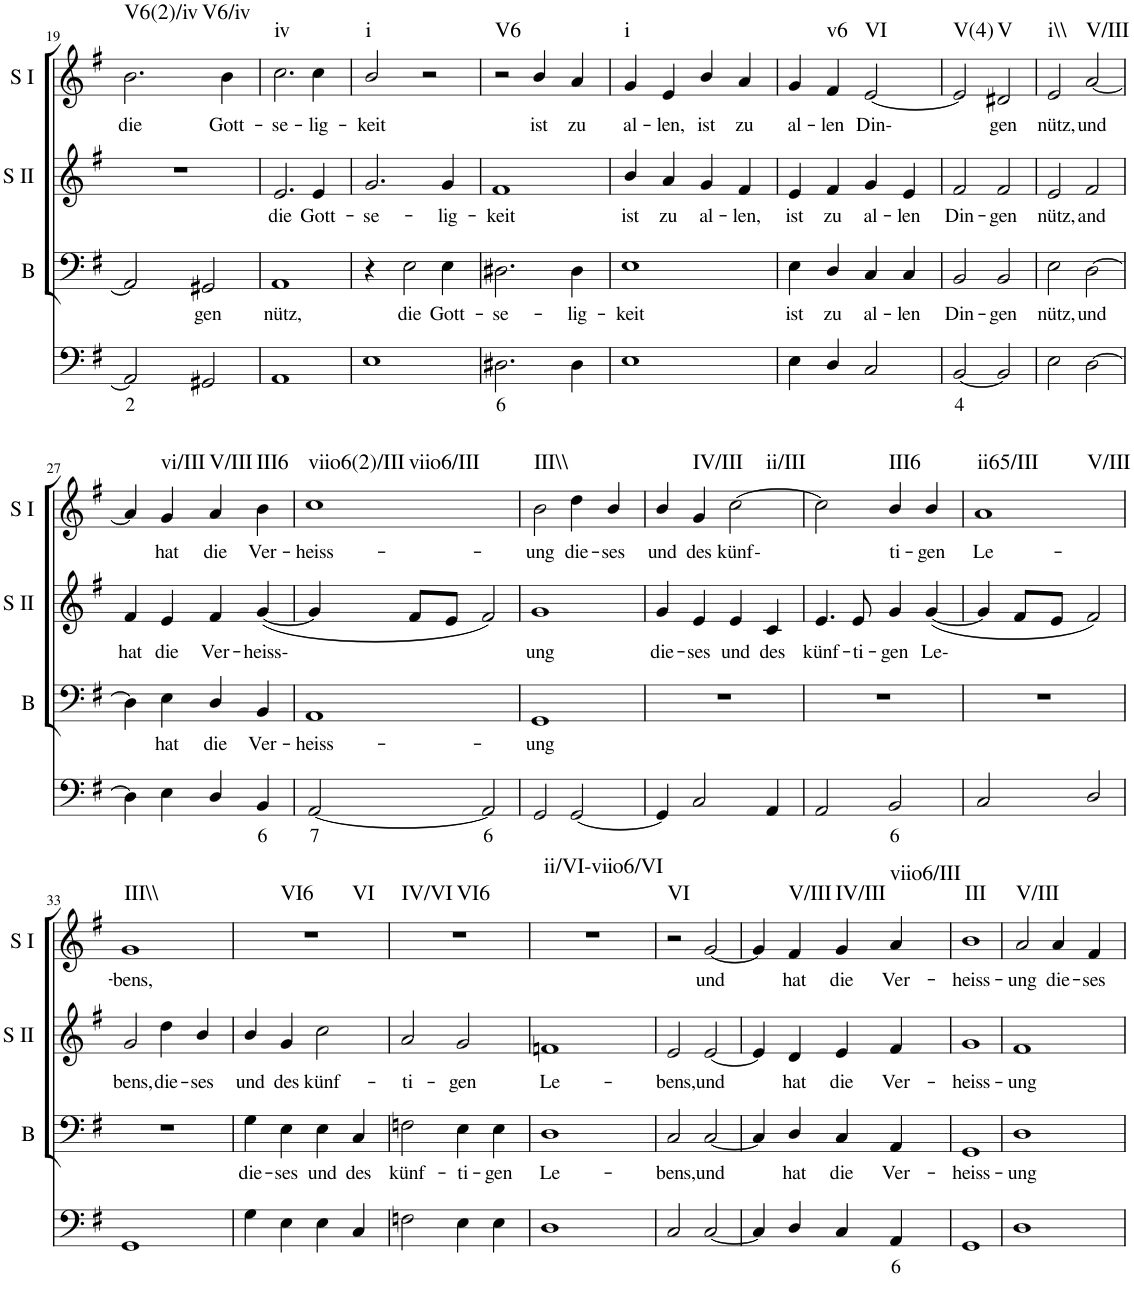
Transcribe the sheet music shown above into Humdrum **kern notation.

**kern	**text	**kern	**text	**kern	**text	**kern	**text	**harte
*part4	*part4	*part3	*part3	*part2	*part2	*part1	*part1	*part1
*staff4	*staff4	*staff3	*staff3	*staff2	*staff2	*staff1	*staff1	*
*I"Continuo	*	*I"Bass	*	*I"Soprano II	*	*I"Soprano I	*	*
*	*	*I'B	*	*I'S II	*	*I'S I	*	*
!!LO:PB:g=z
*clefF4	*	*clefF4	*	*clefG2	*	*clefG2	*	*
*k[f#]	*	*k[f#]	*	*k[f#]	*	*k[f#]	*	*
*M4/4	*	*M4/4	*	*M4/4	*	*M4/4	*	*
=19	=19	=19	=19	=19	=19	=19	=19	=19
!	!LO:LY:b	!	!	!	!	!	!LO:LY:b	!LO:H:n=1:kt=V6(2)/iv
!	!	!	!	!	!	!	!	!LO:H:n=2:kt=V6/iv
2AA/]	2	2AA/]	.	1r	.	2.b\	die	N N
!	!	!	!LO:LY:b	!	!	!	!	!
2GG#X/	.	2GG#X/	gen	.	.	.	.	.
!	!	!	!	!	!	!	!LO:LY:b	!
.	.	.	.	.	.	4b\	Gott-	.
=20	=20	=20	=20	=20	=20	=20	=20	=20
!	!	!	!LO:LY:b	!	!LO:LY:b	!	!LO:LY:b	!LO:H:kt=iv
1AA	.	1AA	nütz,	2.e/	die	2.cc\	se-	N
!	!	!	!	!	!LO:LY:b	!	!LO:LY:b	!
.	.	.	.	4e/	Gott-	4cc\	lig-	.
=21	=21	=21	=21	=21	=21	=21	=21	=21
!	!	!	!	!	!LO:LY:b	!	!LO:LY:b	!LO:H:kt=i
1E	.	4r	.	2.g/	se-	2b/	keit	N
!	!	!	!LO:LY:b	!	!	!	!	!
.	.	2E\	die	.	.	.	.	.
.	.	.	.	.	.	2r	.	.
!	!	!	!LO:LY:b	!	!LO:LY:b	!	!	!
.	.	4E\	Gott-	4g/	lig-	.	.	.
=22	=22	=22	=22	=22	=22	=22	=22	=22
!	!LO:LY:b	!	!LO:LY:b	!	!LO:LY:b	!	!	!LO:H:kt=V6
2.D#X\	6	2.D#X\	se-	1f#	keit	2r	.	N
!	!	!	!	!	!	!	!LO:LY:b	!
.	.	.	.	.	.	4b/	ist	.
!	!	!	!LO:LY:b	!	!	!	!LO:LY:b	!
4D#\	.	4D#\	lig-	.	.	4a/	zu	.
=23	=23	=23	=23	=23	=23	=23	=23	=23
!	!	!	!LO:LY:b	!	!LO:LY:b	!	!LO:LY:b	!LO:H:kt=i
1E	.	1E	keit	4b/	ist	4g/	al-	N
!	!	!	!	!	!LO:LY:b	!	!LO:LY:b	!
.	.	.	.	4a/	zu	4e/	len,	.
!	!	!	!	!	!LO:LY:b	!	!LO:LY:b	!
.	.	.	.	4g/	al-	4b/	ist	.
!	!	!	!	!	!LO:LY:b	!	!LO:LY:b	!
.	.	.	.	4f#/	len,	4a/	zu	.
=24	=24	=24	=24	=24	=24	=24	=24	=24
!	!	!	!LO:LY:b	!	!LO:LY:b	!	!LO:LY:b	!
4E\	.	4E\	ist	4e/	ist	4g/	al-	.
!	!	!	!LO:LY:b	!	!LO:LY:b	!	!LO:LY:b	!LO:H:kt=v6
4D/	.	4D/	zu	4f#/	zu	4f#/	len	N
!	!	!	!LO:LY:b	!	!LO:LY:b	!	!LO:LY:b	!LO:H:kt=VI
2C/	.	4C/	al-	4g/	al-	[2e/	Din-	N
!	!	!	!LO:LY:b	!	!LO:LY:b	!	!	!
.	.	4C/	len	4e/	len	.	.	.
=25	=25	=25	=25	=25	=25	=25	=25	=25
!	!LO:LY:b	!	!LO:LY:b	!	!LO:LY:b	!	!	!LO:H:kt=V(4)
[2BB/	4	2BB/	Din-	2f#/	Din-	2e/]	.	N
!	!	!	!LO:LY:b	!	!LO:LY:b	!	!LO:LY:b	!LO:H:kt=V
2BB/]	.	2BB/	gen	2f#/	gen	2d#X/	gen	N
=26	=26	=26	=26	=26	=26	=26	=26	=26
!	!	!	!LO:LY:b	!	!LO:LY:b	!	!LO:LY:b	!LO:H:kt=i\\
2E\	.	2E\	nütz,	2e/	nütz,	2e/	nütz,	N
!	!	!	!LO:LY:b	!	!LO:LY:b	!	!LO:LY:b	!LO:H:kt=V/III
[2D\	.	[2D\	und	2f#/	and	[2a/	und	N
!!LO:LB:g=z
=27	=27	=27	=27	=27	=27	=27	=27	=27
!	!	!	!	!	!LO:LY:b	!	!	!
4D\]	.	4D\]	.	4f#/	hat	4a/]	.	.
!	!	!	!LO:LY:b	!	!LO:LY:b	!	!LO:LY:b	!LO:H:kt=vi/III
4E\	.	4E\	hat	4e/	die	4g/	hat	N
!	!	!	!LO:LY:b	!	!LO:LY:b	!	!LO:LY:b	!LO:H:kt=V/III
4D/	.	4D/	die	4f#/	Ver-	4a/	die	N
!	!LO:LY:b	!	!LO:LY:b	!	!LO:LY:b	!	!LO:LY:b	!LO:H:kt=III6
4BB/	6	4BB/	Ver-	([4g/	heiss-	4b\	Ver-	N
=28	=28	=28	=28	=28	=28	=28	=28	=28
!	!LO:LY:b	!	!LO:LY:b	!	!	!	!LO:LY:b	!LO:H:n=1:kt=viio6(2)/III
!	!	!	!	!	!	!	!	!LO:H:n=2:kt=viio6/III
[2AA/	7	1AA	heiss-	4g/]	.	1cc	heiss-	N N
.	.	.	.	8f#/L	.	.	.	.
.	.	.	.	8e/J	.	.	.	.
!	!LO:LY:b	!	!	!	!	!	!	!
2AA/]	6	.	.	2f#/)	.	.	.	.
=29	=29	=29	=29	=29	=29	=29	=29	=29
!	!	!	!LO:LY:b	!	!LO:LY:b	!	!LO:LY:b	!LO:H:kt=III\\
2GG/	.	1GG	ung	1g	ung	2b\	ung	N
!	!	!	!	!	!	!	!LO:LY:b	!
[2GG/	.	.	.	.	.	4dd\	die-	.
!	!	!	!	!	!	!	!LO:LY:b	!
.	.	.	.	.	.	4b/	ses	.
=30	=30	=30	=30	=30	=30	=30	=30	=30
!	!	!	!	!	!LO:LY:b	!	!LO:LY:b	!
4GG/]	.	1r	.	4g/	die-	4b/	und	.
!	!	!	!	!	!LO:LY:b	!	!LO:LY:b	!LO:H:kt=IV/III
2C/	.	.	.	4e/	ses	4g/	des	N
!	!	!	!	!	!LO:LY:b	!	!LO:LY:b	!LO:H:kt=ii/III
.	.	.	.	4e/	und	[2cc\	künf-	N
!	!	!	!	!	!LO:LY:b	!	!	!
4AA/	.	.	.	4c/	des	.	.	.
=31	=31	=31	=31	=31	=31	=31	=31	=31
!	!	!	!	!	!LO:LY:b	!	!	!
2AA/	.	1r	.	4.e/	künf-	2cc\]	.	.
!	!	!	!	!	!LO:LY:b	!	!	!
.	.	.	.	8e/	ti-	.	.	.
!	!LO:LY:b	!	!	!	!LO:LY:b	!	!LO:LY:b	!LO:H:kt=III6
2BB/	6	.	.	4g/	gen	4b/	ti-	N
!	!	!	!	!	!LO:LY:b	!	!LO:LY:b	!
.	.	.	.	([4g/	Le-	4b/	gen	.
=32	=32	=32	=32	=32	=32	=32	=32	=32
!	!	!	!	!	!	!	!LO:LY:b	!LO:H:n=1:kt=ii65/III
!	!	!	!	!	!	!	!	!LO:H:n=2:kt=V/III
2C/	.	1r	.	4g/]	.	1a	Le-	N N
.	.	.	.	8f#/L	.	.	.	.
.	.	.	.	8e/J	.	.	.	.
2D/	.	.	.	2f#/)	.	.	.	.
!!LO:LB:g=z
=33	=33	=33	=33	=33	=33	=33	=33	=33
!	!	!	!	!	!LO:LY:b	!	!LO:LY:b	!LO:H:kt=III\\
1GG	.	1r	.	2g/	bens,	1g	bens,	N
!	!	!	!	!	!LO:LY:b	!	!	!
.	.	.	.	4dd\	die-	.	.	.
!	!	!	!	!	!LO:LY:b	!	!	!
.	.	.	.	4b/	ses	.	.	.
=34	=34	=34	=34	=34	=34	=34	=34	=34
!	!	!	!LO:LY:b	!	!LO:LY:b	!	!	!LO:H:n=1:kt=VI6
!	!	!	!	!	!	!	!	!LO:H:n=2:kt=VI
4G\	.	4G\	die-	4b/	und	1r	.	N N
!	!	!	!LO:LY:b	!	!LO:LY:b	!	!	!
4E\	.	4E\	ses	4g/	des	.	.	.
!	!	!	!LO:LY:b	!	!LO:LY:b	!	!	!
4E\	.	4E\	und	2cc\	künf-	.	.	.
!	!	!	!LO:LY:b	!	!	!	!	!
4C/	.	4C/	des	.	.	.	.	.
=35	=35	=35	=35	=35	=35	=35	=35	=35
!	!	!	!LO:LY:b	!	!LO:LY:b	!	!	!LO:H:n=1:kt=IV/VI
!	!	!	!	!	!	!	!	!LO:H:n=2:kt=VI6
2Fn\	.	2Fn\	künf-	2a/	ti-	1r	.	N N
!	!	!	!LO:LY:b	!	!LO:LY:b	!	!	!
4E\	.	4E\	ti-	2g/	gen	.	.	.
!	!	!	!LO:LY:b	!	!	!	!	!
4E\	.	4E\	gen	.	.	.	.	.
=36	=36	=36	=36	=36	=36	=36	=36	=36
!	!	!	!LO:LY:b	!	!LO:LY:b	!	!	!LO:H:kt=ii/VI-viio6/VI
1D	.	1D	Le-	1fn	Le-	1r	.	N
=37	=37	=37	=37	=37	=37	=37	=37	=37
!	!	!	!LO:LY:b	!	!LO:LY:b	!	!	!LO:H:kt=VI
2C/	.	2C/	bens,	2e/	bens,	2r	.	N
!	!	!	!LO:LY:b	!	!LO:LY:b	!	!LO:LY:b	!
[2C/	.	[2C/	und	[2e/	und	[2g/	und	.
=38	=38	=38	=38	=38	=38	=38	=38	=38
4C/]	.	4C/]	.	4e/]	.	4g/]	.	.
!	!	!	!LO:LY:b	!	!LO:LY:b	!	!LO:LY:b	!LO:H:kt=V/III
4D/	.	4D/	hat	4d/	hat	4f#/	hat	N
!	!	!	!LO:LY:b	!	!LO:LY:b	!	!LO:LY:b	!LO:H:kt=IV/III
4C/	.	4C/	die	4e/	die	4g/	die	N
!	!LO:LY:b	!	!LO:LY:b	!	!LO:LY:b	!	!LO:LY:b	!LO:H:kt=viio6/III
4AA/	6	4AA/	Ver-	4f#/	Ver-	4a/	Ver-	N
=39	=39	=39	=39	=39	=39	=39	=39	=39
!	!	!	!LO:LY:b	!	!LO:LY:b	!	!LO:LY:b	!LO:H:kt=III
1GG	.	1GG	heiss-	1g	heiss-	1b	heiss-	N
=40	=40	=40	=40	=40	=40	=40	=40	=40
!	!	!	!LO:LY:b	!	!LO:LY:b	!	!LO:LY:b	!LO:H:kt=V/III
1D	.	1D	ung	1f#	ung	2a/	ung	N
!	!	!	!	!	!	!	!LO:LY:b	!
.	.	.	.	.	.	4a/	die-	.
!	!	!	!	!	!	!	!LO:LY:b	!
.	.	.	.	.	.	4f#/	ses	.
=	=	=	=	=	=	=	=	=
*-	*-	*-	*-	*-	*-	*-	*-	*-
